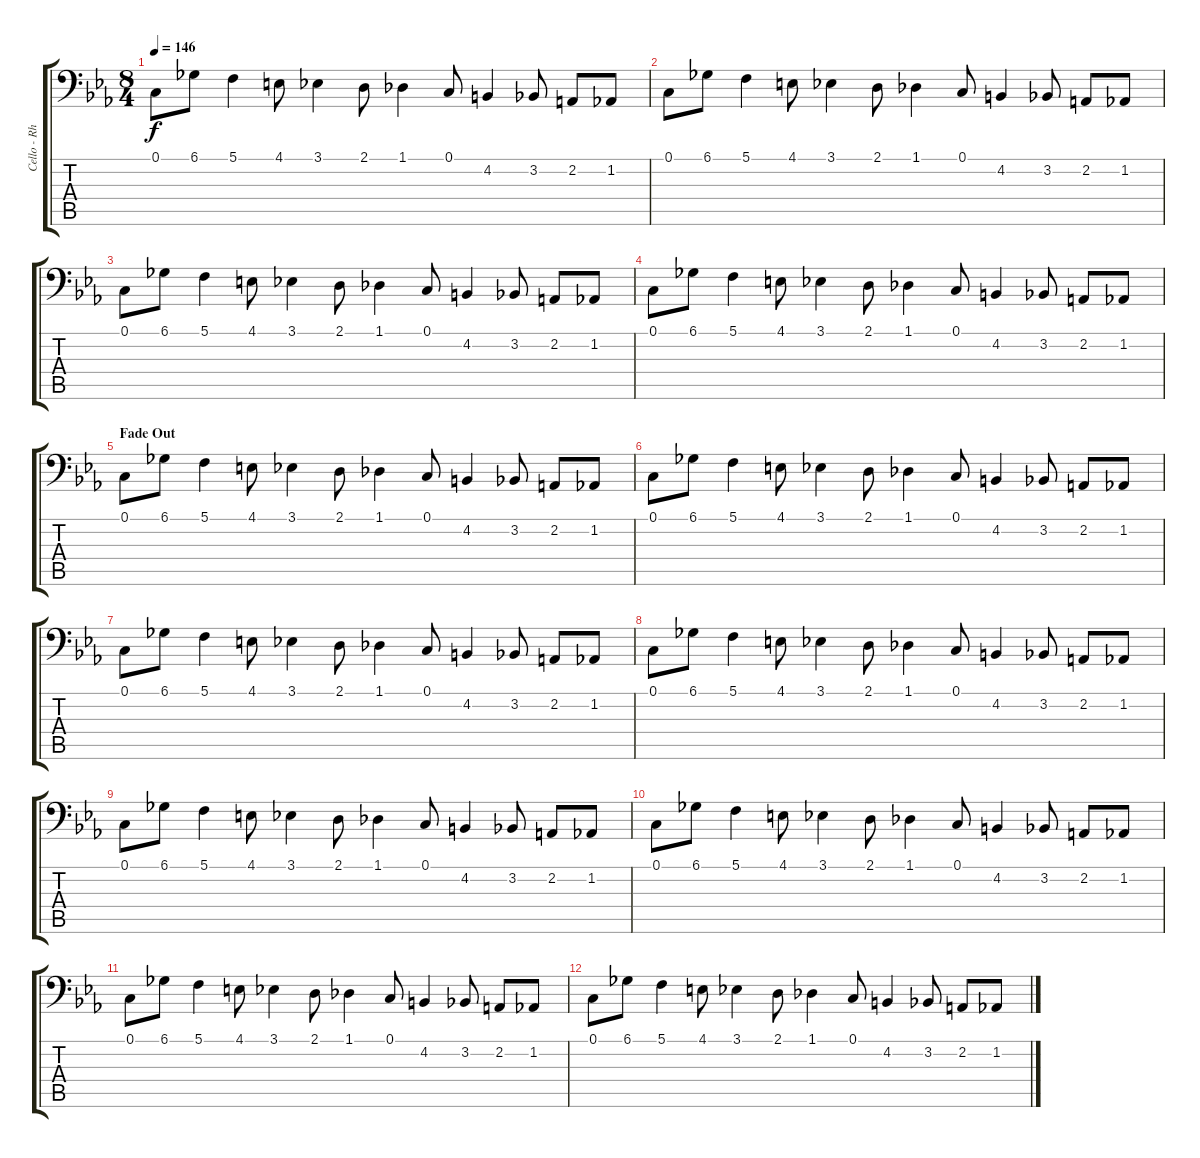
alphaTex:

\track ("Cello - Rhythm 1" "Cello - Rh") {instrument cello}
\staff {score tabs}
\tuning (C3 G2 D2 A1 E1 B0) {hide}
\ts (8 4)
\tempo 146
\clef f4
\ks eb
0.1.8{dy f} 6.1.8 5.1.4 4.1.8 3.1.4 2.1.8 1.1.4 0.1.8 4.2.4 3.2.8 2.2.8 1.2.8 |
0.1.8 6.1.8 5.1.4 4.1.8 3.1.4 2.1.8 1.1.4 0.1.8 4.2.4 3.2.8 2.2.8 1.2.8 |
0.1.8 6.1.8 5.1.4 4.1.8 3.1.4 2.1.8 1.1.4 0.1.8 4.2.4 3.2.8 2.2.8 1.2.8 |
0.1.8 6.1.8 5.1.4 4.1.8 3.1.4 2.1.8 1.1.4 0.1.8 4.2.4 3.2.8 2.2.8 1.2.8 |
\section ("" "Fade Out")
0.1.8 6.1.8 5.1.4 4.1.8 3.1.4 2.1.8 1.1.4 0.1.8 4.2.4 3.2.8 2.2.8 1.2.8 |
0.1.8 6.1.8 5.1.4 4.1.8 3.1.4 2.1.8 1.1.4 0.1.8 4.2.4 3.2.8 2.2.8 1.2.8 |
0.1.8 6.1.8 5.1.4 4.1.8 3.1.4 2.1.8 1.1.4 0.1.8 4.2.4 3.2.8 2.2.8 1.2.8 |
0.1.8 6.1.8 5.1.4 4.1.8 3.1.4 2.1.8 1.1.4 0.1.8 4.2.4 3.2.8 2.2.8 1.2.8 |
0.1.8 6.1.8 5.1.4 4.1.8 3.1.4 2.1.8 1.1.4 0.1.8 4.2.4 3.2.8 2.2.8 1.2.8 |
0.1.8 6.1.8 5.1.4 4.1.8 3.1.4 2.1.8 1.1.4 0.1.8 4.2.4 3.2.8 2.2.8 1.2.8 |
0.1.8 6.1.8 5.1.4 4.1.8 3.1.4 2.1.8 1.1.4 0.1.8 4.2.4 3.2.8 2.2.8 1.2.8 |
0.1.8 6.1.8 5.1.4 4.1.8 3.1.4 2.1.8 1.1.4 0.1.8 4.2.4 3.2.8 2.2.8 1.2.8
